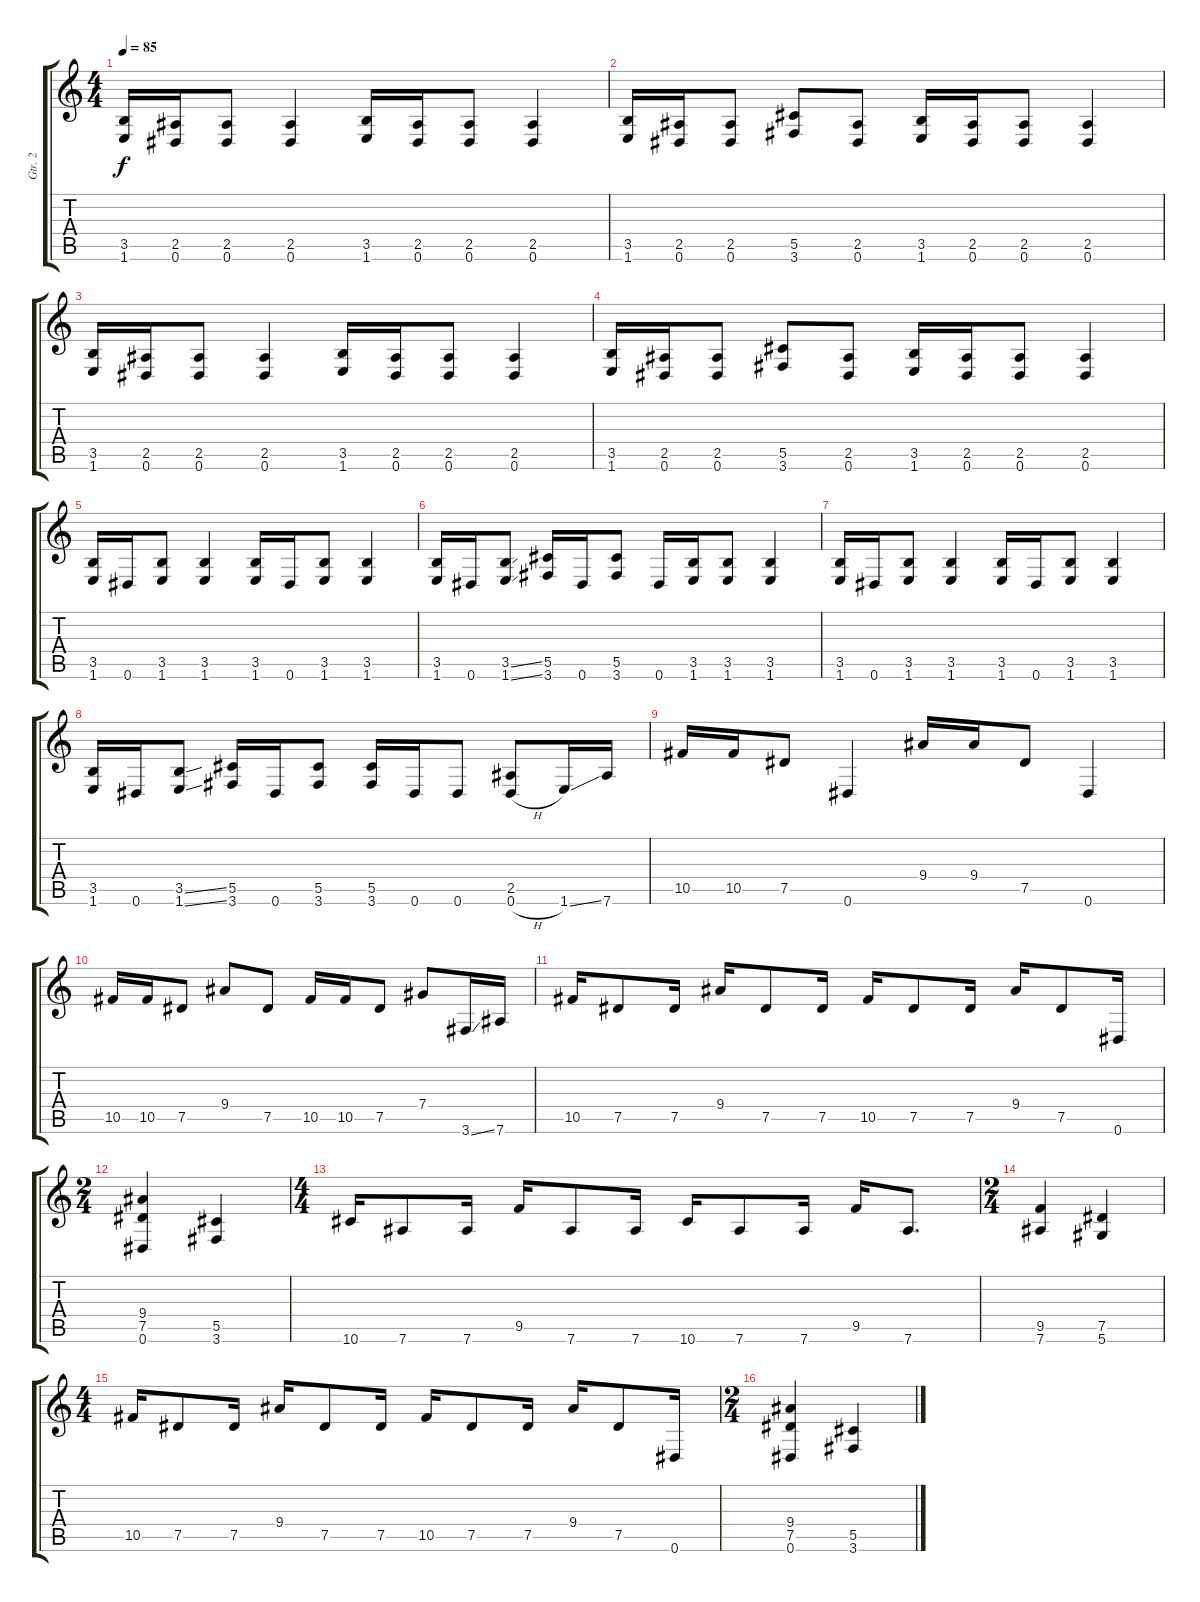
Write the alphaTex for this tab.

\track ("Gtr. 2" "Gtr. 2") {instrument distortionguitar}
\staff {score tabs}
\tuning (Eb4 Bb3 Gb3 Db3 Ab2 Eb2) {hide}
\ts (4 4)
\tempo 85
\clef g2
\ks c
(3.5 1.6).16{dy f} (2.5 0.6).16 (2.5 0.6).8 (2.5 0.6).4 (3.5 1.6).16 (2.5 0.6).16 (2.5 0.6).8 (2.5 0.6).4 |
(3.5 1.6).16 (2.5 0.6).16 (2.5 0.6).8 (5.5 3.6).8 (2.5 0.6).8 (3.5 1.6).16 (2.5 0.6).16 (2.5 0.6).8 (2.5 0.6).4 |
(3.5 1.6).16 (2.5 0.6).16 (2.5 0.6).8 (2.5 0.6).4 (3.5 1.6).16 (2.5 0.6).16 (2.5 0.6).8 (2.5 0.6).4 |
(3.5 1.6).16 (2.5 0.6).16 (2.5 0.6).8 (5.5 3.6).8 (2.5 0.6).8 (3.5 1.6).16 (2.5 0.6).16 (2.5 0.6).8 (2.5 0.6).4 |
(3.5 1.6).16 0.6.16 (3.5 1.6).8 (3.5 1.6).4 (3.5 1.6).16 0.6.16 (3.5 1.6).8 (3.5 1.6).4 |
(3.5 1.6).16 0.6.16 (3.5{ss} 1.6{ss}).8 (5.5 3.6).16 0.6.16 (5.5 3.6).8 0.6.16 (3.5 1.6).16 (3.5 1.6).8 (3.5 1.6).4 |
(3.5 1.6).16 0.6.16 (3.5 1.6).8 (3.5 1.6).4 (3.5 1.6).16 0.6.16 (3.5 1.6).8 (3.5 1.6).4 |
(3.5 1.6).16 0.6.16 (3.5{ss} 1.6{ss}).8 (5.5 3.6).16 0.6.16 (5.5 3.6).8 (5.5 3.6).16 0.6.16 0.6.8 (2.5 0.6{h}).8 1.6{ss}.16 7.6.16 |
10.5.16 10.5.16 7.5.8 0.6.4 9.4.16 9.4.16 7.5.8 0.6.4 |
10.5.16 10.5.16 7.5.8 9.4.8 7.5.8 10.5.16 10.5.16 7.5.8 7.4.8 3.6{ss}.16 7.6.16 |
10.5.16 7.5.8 7.5.16 9.4.16 7.5.8 7.5.16 10.5.16 7.5.8 7.5.16 9.4.16 7.5.8 0.6.16 |
\ts (2 4)
(9.4 7.5 0.6).4 (5.5 3.6).4 |
\ts (4 4)
10.6.16 7.6.8 7.6.16 9.5.16 7.6.8 7.6.16 10.6.16 7.6.8 7.6.16 9.5.16 7.6.8{d} |
\ts (2 4)
(9.5 7.6).4 (7.5 5.6).4 |
\ts (4 4)
10.5.16 7.5.8 7.5.16 9.4.16 7.5.8 7.5.16 10.5.16 7.5.8 7.5.16 9.4.16 7.5.8 0.6.16 |
\ts (2 4)
(9.4 7.5 0.6).4 (5.5 3.6).4
